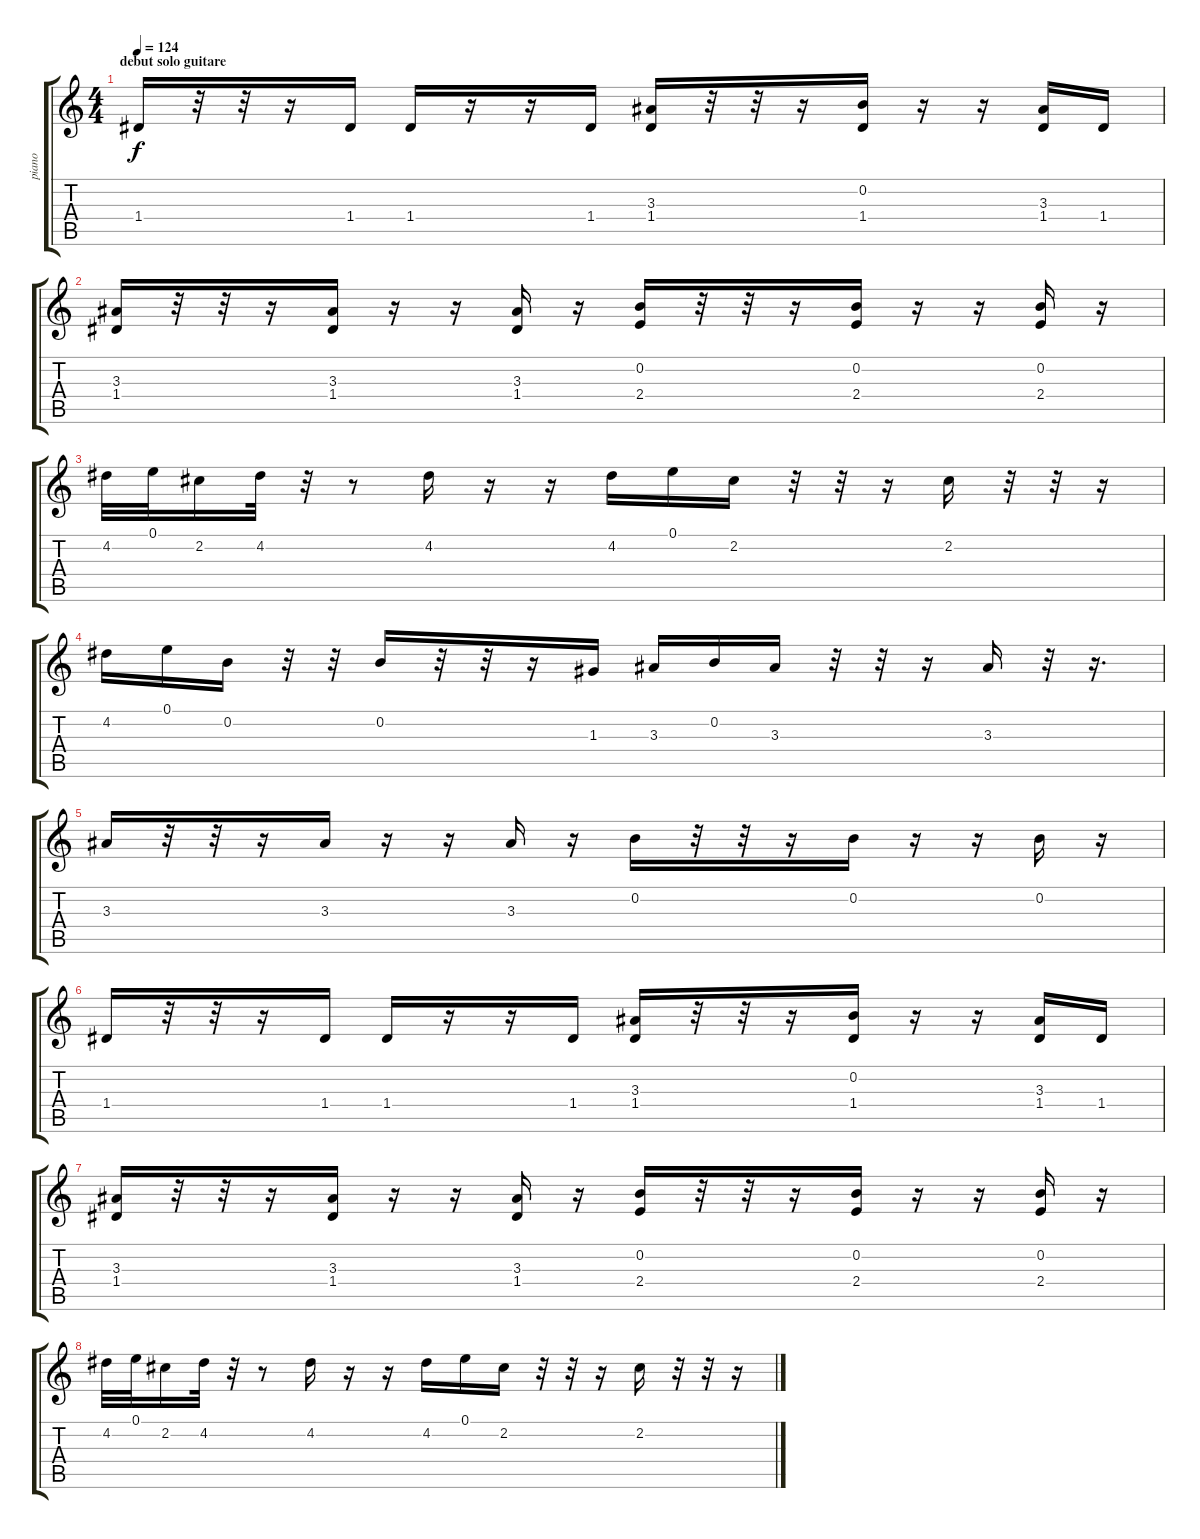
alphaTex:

\track ("piano" "piano") {instrument acousticguitarsteel}
\staff {score tabs}
\tuning (E4 B3 G3 D3 A2 E2) {hide}
\ts (4 4)
\section ("" "debut solo guitare")
\tempo 124
\clef g2
\ks c
1.4.16{dy f} r.32 r.32 r.16 1.4.16 1.4.16 r.16 r.16 1.4.16 (3.3 1.4).16 r.32 r.32 r.16 (0.2 1.4).16 r.16 r.16 (3.3 1.4).16 1.4.16 |
(3.3 1.4).16 r.32 r.32 r.16 (3.3 1.4).16 r.16 r.16 (3.3 1.4).16 r.16 (0.2 2.4).16 r.32 r.32 r.16 (0.2 2.4).16 r.16 r.16 (0.2 2.4).16 r.16 |
4.2.32 0.1.32 2.2.16 4.2.32 r.32 r.8 4.2.16 r.16 r.16 4.2.16 0.1.16 2.2.16 r.32 r.32 r.16 2.2.16 r.32 r.32 r.16 |
4.2.16 0.1.16 0.2.16 r.32 r.32 0.2.16 r.32 r.32 r.16 1.3.16 3.3.16 0.2.16 3.3.16 r.32 r.32 r.16 3.3.16 r.32 r.16{d} |
3.3.16 r.32 r.32 r.16 3.3.16 r.16 r.16 3.3.16 r.16 0.2.16 r.32 r.32 r.16 0.2.16 r.16 r.16 0.2.16 r.16 |
1.4.16 r.32 r.32 r.16 1.4.16 1.4.16 r.16 r.16 1.4.16 (3.3 1.4).16 r.32 r.32 r.16 (0.2 1.4).16 r.16 r.16 (3.3 1.4).16 1.4.16 |
(3.3 1.4).16 r.32 r.32 r.16 (3.3 1.4).16 r.16 r.16 (3.3 1.4).16 r.16 (0.2 2.4).16 r.32 r.32 r.16 (0.2 2.4).16 r.16 r.16 (0.2 2.4).16 r.16 |
4.2.32 0.1.32 2.2.16 4.2.32 r.32 r.8 4.2.16 r.16 r.16 4.2.16 0.1.16 2.2.16 r.32 r.32 r.16 2.2.16 r.32 r.32 r.16
